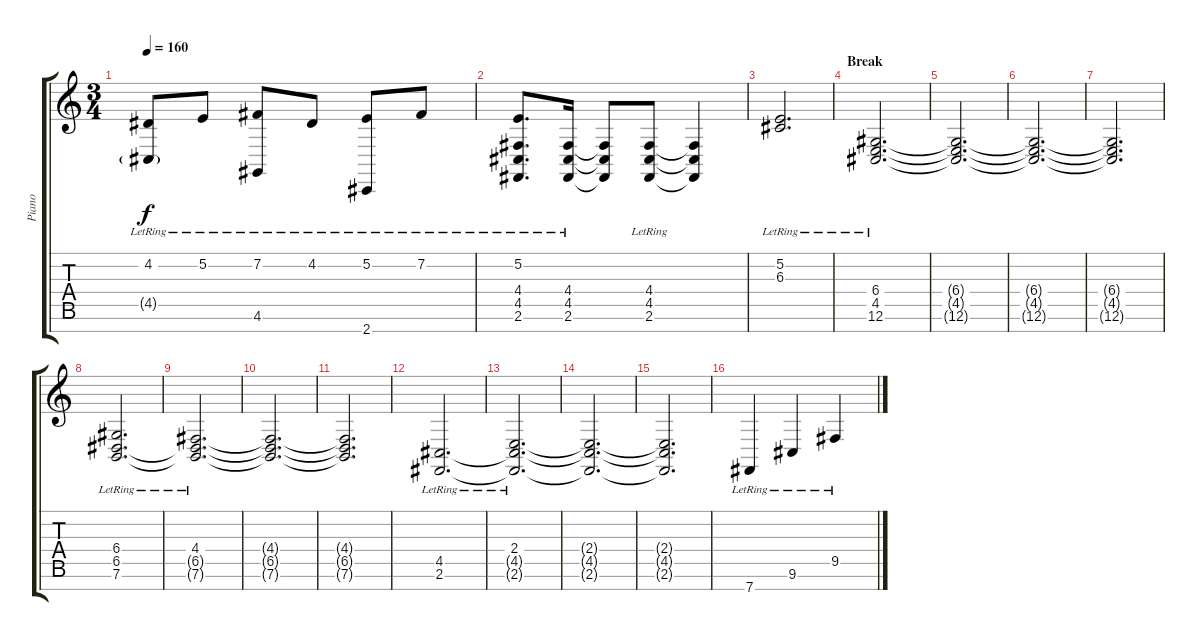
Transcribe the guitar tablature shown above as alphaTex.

\track ("Piano" "Piano") {instrument brightacousticpiano}
\staff {score tabs}
\tuning (E4 B3 G3 D3 A2 E2 B1) {hide}
\ts (3 4)
\tempo 160
\clef g2
\ks c
(4.2{lr} 4.5{g lr}).8{dy f} 5.2{lr}.8 (7.2{lr} 4.6{lr}).8 4.2{lr}.8 (5.2{lr} 2.7{lr}).8 7.2{lr}.8 |
(5.2{lr} 4.4{lr} 4.5{lr} 2.6{lr}).8{d} (4.4{lr} 4.5{lr} 2.6{lr}).16 (4.4{t} 4.5{t} 2.6{t}).8 (4.4{lr} 4.5{lr} 2.6{lr}).8 (4.4{t} 4.5{t} 2.6{t}).4 |
(5.2{lr} 6.3{lr}).2{d} |
\section ("" "Break")
(6.4{lr} 4.5{lr} 12.6{lr}).2{d} |
(6.4{t} 4.5{t} 12.6{t}).2{d} |
(6.4{t} 4.5{t} 12.6{t}).2{d} |
(6.4{t} 4.5{t} 12.6{t}).2{d} |
(6.4{lr} 6.5{lr} 7.6{lr}).2{d} |
(4.4{lr} 6.5{t} 7.6{t}).2{d} |
(4.4{t} 6.5{t} 7.6{t}).2{d} |
(4.4{t} 6.5{t} 7.6{t}).2{d} |
(4.5{lr} 2.6{lr}).2{d} |
(2.4{lr} 4.5{t} 2.6{t}).2{d} |
(2.4{t} 4.5{t} 2.6{t}).2{d} |
(2.4{t} 4.5{t} 2.6{t}).2{d} |
7.7{lr}.4 9.6{lr}.4 9.5{lr}.4
